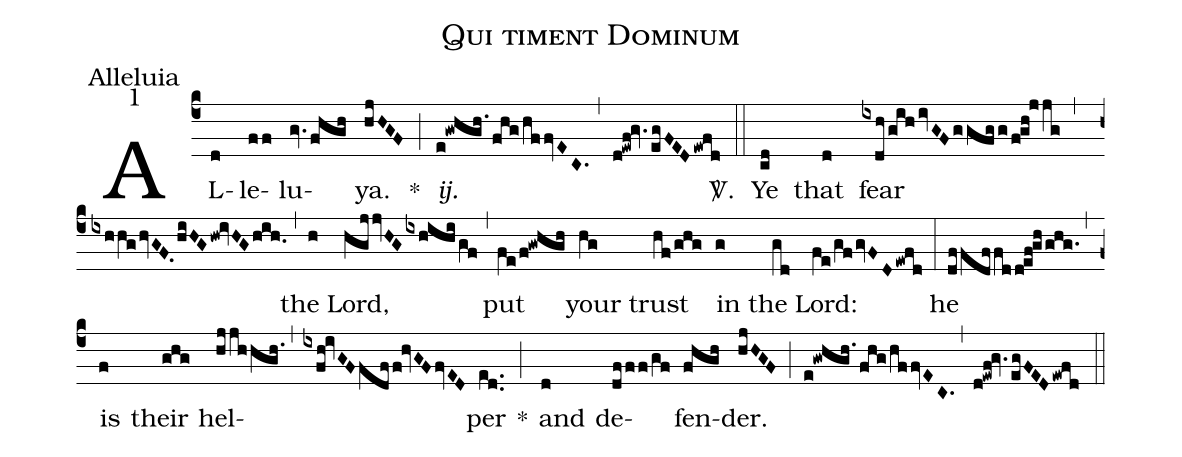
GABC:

name:Qui timent Dominum;
office-part:Alleluia;
mode:1;
%%
(c4) AL(d)le(ff)lu(gv./fhgh)ya.(hjHGF) *(;) <i>ij.</i>(e!gwhgh.1/fhg/hffvEC.) (,) (d!ewf!gv./egFED/ewfd) <sp>V/</sp>.(::) Ye(cd) that(d) fear(ixdh/gih/ivGFggfgg/f!gh!jjg) (,) (ixhhg/hvGF./hiHG/hw!ivHG/hih.0) (,) the(h) Lord,(hgjjvHG/ixhihi/gf) (,) put(fe/f!gwhgh) your(hg) trust(hf/ghg) in(g) the(gd) Lord:(fe/gf/gvFD/ewfd) (:) he(dffdffdd!ef!gh/ghg.) (,) is(f) their(ghg) hel(hjjhhgh.1,ixfh!ivGFfdff!hvGFfvED)per(ed..) *(;) and(d) de(dfff/gf)fen(fhgh)der.(hjHGF) (;) (e!gwhgh.1/fhg/hffvEC.) (,) (d!ewf!gv./egFED/ewfd) (::)
